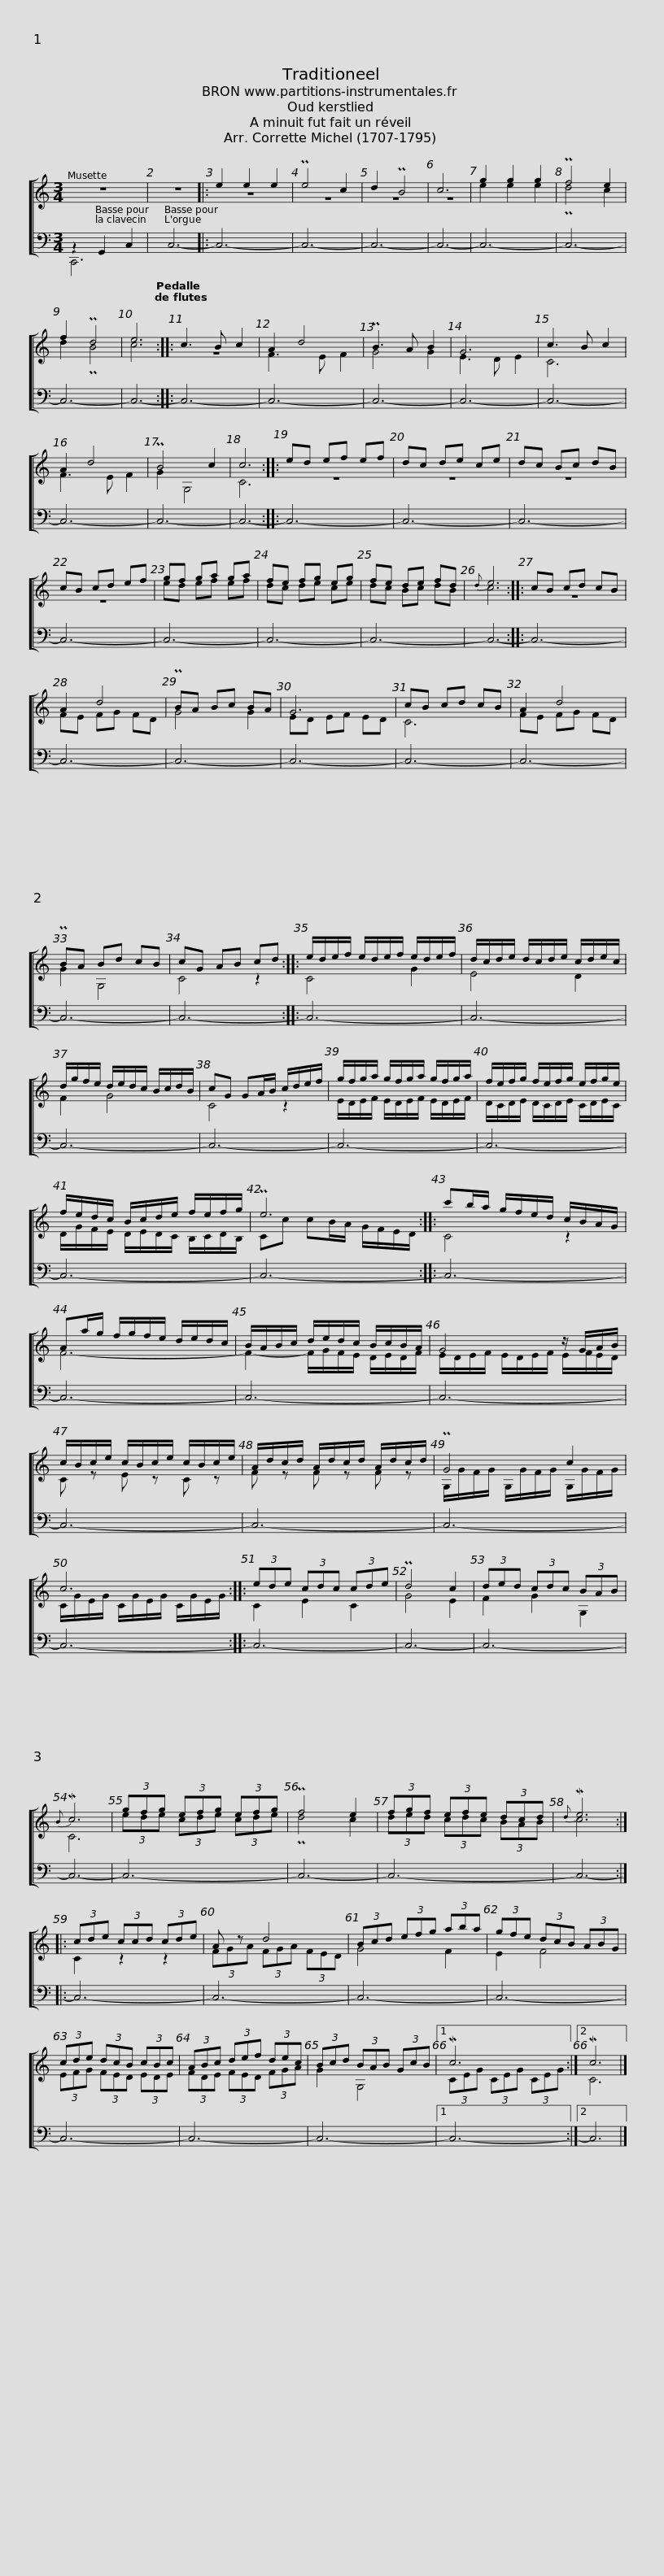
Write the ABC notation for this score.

X:1
%%score [ ( 1 2 ) ( 3 4 ) ]
L:1/8
M:3/4
I:linebreak $
K:C
V:1 treble
V:2 treble
V:3 bass
V:4 bass
V:1
 z6 | z6 |: e2 e2 e2 | Pe4 c2 | d2 PB4 | %5
 c6 | g2 g2 g2 | Pf4 e2 | f2 Pd4 | e6 :: %10
 c3 B c2 |$ A2 d4 | PB3 A B2 | G6 | c3 B c2 | %15
 A2 d4 | PB4 c2 | c6 :: ed ef ef |$ dc de ce | %20
 dc Bc dB | cB cd ef | gf ga ga | fe fg eg | fe de fd |$ %25
{d} e6 :: cB cd cB | A2 d4 | PBA Bc BA | G6 | %30
 cB cd cB |$ A2 d4 | PBA Bd cB | cG AB cd :: e/d/e/f/ e/d/e/f/ e/d/e/f/ | %35
 d/c/d/e/ d/c/d/e/ c/d/e/c/ |$ d/g/f/e/ d/e/d/c/ B/c/d/B/ | cG GA/B/ c/d/e/f/ | g/f/g/a/ g/f/g/a/ g/f/g/a/ | f/e/f/g/ f/e/f/g/ e/f/g/e/ |$ %40
 f/e/d/c/ B/c/d/e/ f/e/f/g/ | Pe6 :: c'b/a/ g/f/e/d/ c/B/A/G/ | Aa/g/ f/g/f/e/ d/e/d/c/ |$ B/A/B/c/ d/e/d/c/ B/c/B/A/ | %45
 G4 z/ G/A/B/ | c/B/c/e/ c/B/c/e/ c/B/c/e/ | A/d/c/d/ A/d/c/d/ A/d/c/d/ |$ PG4 c2 | c6 :: %50
 (3ede (3cdc (3cde | Pd4 c2 |$ (3ded (3cdc (3BAB |{B} Mc6 | (3gfg (3efg (3efg | %55
 Pf4 e2 | (3fgf (3efe (3dcd |{d} Me6 ::$ (3cde (3ccd (3cde | A z d4 | %60
 (3Bcd (3efg (3aba | (3gfe (3dcB (3ABG | (3cde (3dcB (3cBc |$ (3ABc (3def (3dec | (3Bcd (3BAB (3GcB |1 %65
 Mc6 :|2 Mc6 |] %67
V:2
 x6 | x6 |: z6 | z6 | z6 | %5
 z6 | e2 e2 e2 | Pd4 c2 | d2 PB4 | c6 :: %10
 z6 |$ F3 E F2 | G4 G2 | E3 D E2 | C6 | %15
 F3 E F2 | G2 G,4 | C6 :: z6 |$ z6 | %20
 z6 | z6 | ed ef ef | dc de ce | dc Bc dB |$ %25
 c6 :: z6 | FE FG FD | G4 G2 | ED EF ED | %30
 C6 |$ FE FG FD | G2 G,4 | C4 z2 :: C4 G2 | %35
 E4 D2 |$ F2 G4 | C4 z2 | E/D/E/F/ E/D/E/F/ E/D/E/F/ | D/C/D/E/ D/C/D/E/ C/D/E/C/ |$ %40
 D/G/F/E/ D/E/D/C/ B,/C/D/B,/ | Cc cB/A/ G/F/E/D/ :: C4 z2 | F6- |$ F2- F/G/F/E/ D/E/D/F/ | %45
 E/D/E/F/ E/D/E/F/ E/F/E/D/ | C z E z C z | F z F z F z |$ G,/G/F/G/ G,/G/F/G/ G,/G/F/G/ | C/G/E/G/ C/G/E/G/ C/G/E/G/ :: %50
 C2 E2 C2 | G4 E2 |$ F2 G2 G,2 | C6 | (3ede (3cde (3cde | %55
 Pd4 c2 | (3ded (3cdc (3BAB | c6 ::$ C2 z2 z2 | (3FGA (3FGA (3FED | %60
 G4 F2 | E2 F4 | (3EFG (3FED (3EDE |$ (3FDE (3FED (3FGA | G2 G,4 |1 %65
 (3CEG (3CEG (3CEG :|2 C6 |] %67
V:3
 z2 G,,2 C,2 | C,6- |: C,6- | C,6- | C,6- | %5
 C,6- | C,6- | C,6- | C,6- | C,6- :: %10
 C,6- |$ C,6- | C,6- | C,6- | C,6- | %15
 C,6- | C,6- | C,6- :: C,6- |$ C,6- | %20
 C,6- | C,6- | C,6- | C,6- | C,6- |$ %25
 C,6- :: C,6- | C,6- | C,6- | C,6- | %30
 C,6- |$ C,6- | C,6- | C,6- :: C,6- | %35
 C,6- |$ C,6- | C,6- | C,6- | C,6- |$ %40
 C,6- | C,6- :: C,6- | C,6- |$ C,6- | %45
 C,6- | C,6- | C,6- |$ C,6- | C,6- :: %50
 C,6- | C,6- |$ C,6- | C,6- | C,6- | %55
 C,6- | C,6- | C,6- ::$ C,6- | C,6- | %60
 C,6- | C,6- | C,6- |$ C,6- | C,6- |1 %65
 C,6- :|2 C,6 |] %67
V:4
 C,,6 | x6 |: x6 | x6 | x6 | %5
 x6 | x6 | x6 | x6 | x6 :: %10
 x6 |$ x6 | x6 | x6 | x6 | %15
 x6 | x6 | x6 :: x6 |$ x6 | %20
 x6 | x6 | x6 | x6 | x6 |$ %25
 x6 :: x6 | x6 | x6 | x6 | %30
 x6 |$ x6 | x6 | x6 :: x6 | %35
 x6 |$ x6 | x6 | x6 | x6 |$ %40
 x6 | x6 :: x6 | x6 |$ x6 | %45
 x6 | x6 | x6 |$ x6 | x6 :: %50
 x6 | x6 |$ x6 | x6 | x6 | %55
 x6 | x6 | x6 ::$ x6 | x6 | %60
 x6 | x6 | x6 |$ x6 | x6 |1 %65
 x6 :|2 x6 |] %67
